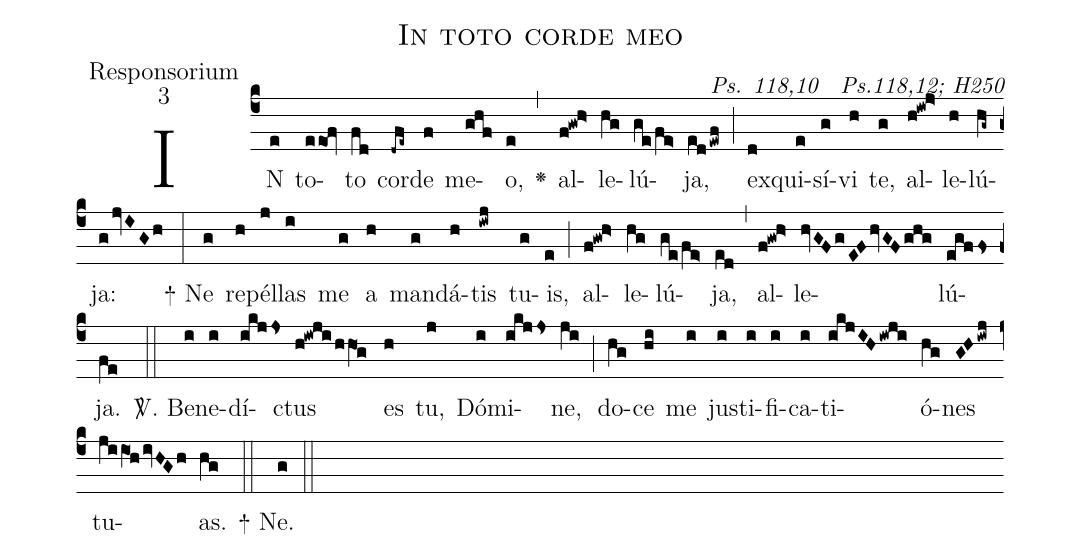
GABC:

name:In toto corde meo;
office-part:Responsorium;
mode:3;
commentary:ꝶ Ps. 118,10 ꝟ Ps.118,12; H250;
%%
(c4)IN(e) to(eeo1!fv)to(fd) cor(-dfe~)de(f) me(ghf)o,(e) <v>\greheightstar</v>(,)
al(f!gw!h>)le(hg)lú(ge/fe>)ja,(edewf) (;)
ex(d)qui(e)sí(g)vi(h) te,(g) al(h!iw!j>)le(h)lú(hg~)ja:(gjvIGh) (:)

+ Ne(g) re(h)pél(j)las(i) me(g) a(h) man(g)dá(h)tis(iwj) tu(g)is,(e) (;)
al(f!gw!h>)le(hg)lú(ge/fe>)ja,(ed) (,) al(f!gw!h>)le(hvGFgEFhvGFghg)lú(egffs)ja.(fe) (::)

<sp>V/</sp>.
Be(i)ne(i)dí(ikjjs)ctus(h!iwjih/hO1g) es(h) tu,(j) Dó(i)mi(ikjjs)ne,(ji) (;) do(hg)ce(hi) me(i) ju(i)sti(i)fi(i)ca(i)ti(ikjIHiwji)ó(hg)nes(GHiwj) tu(jiiO1hivHGh)as.(hg) (::)

+ Ne.(g) (::)
